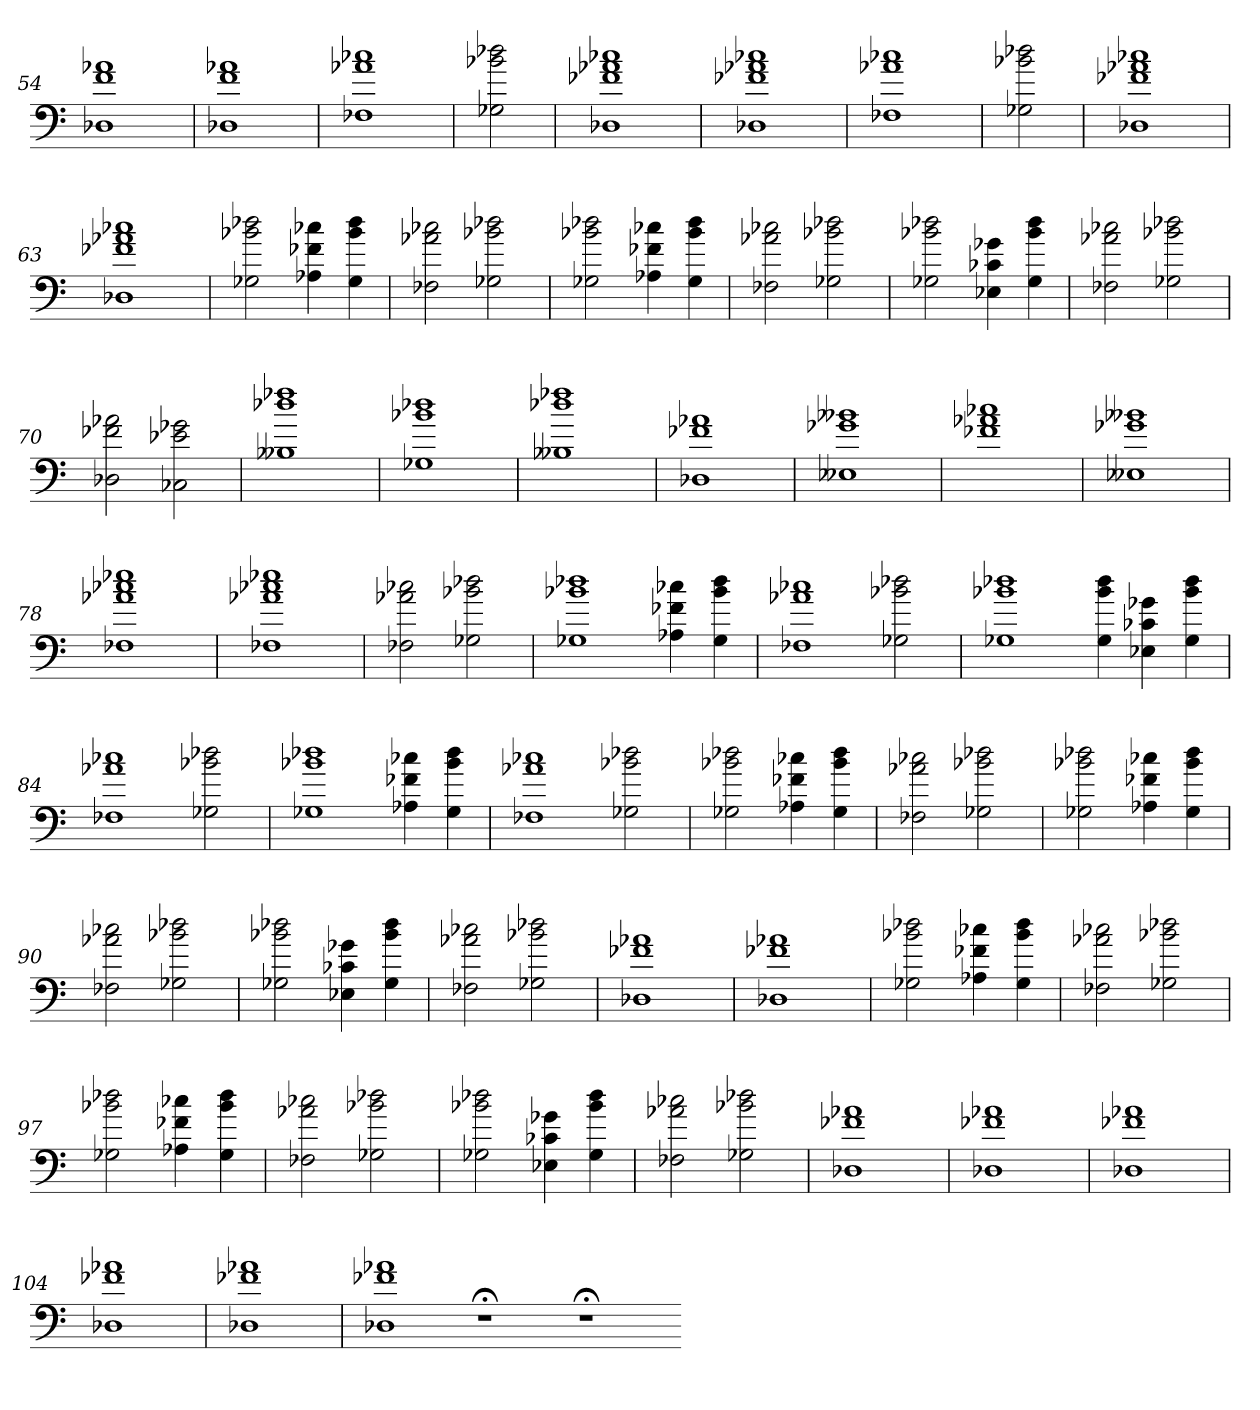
**kern
*part1
*staff1
=54
1D-X 1f 1a-X
=55
1D-X 1f 1a-X
=56
1F-X 1a-X 1cc-X
=57
2G-X 2b-X 2dd-X
=58
1D-X 1f-X 1a-X 1cc-X
=59
1D-X 1f-X 1a-X 1cc-X
=60
1F-X 1a-X 1cc-X
=61
2G-X 2b-X 2dd-X
=62
1D-X 1f-X 1a-X 1cc-X
=63
1D-X 1f-X 1a-X 1cc-X
=64
2G-X 2b-X 2dd-X
4A-X 4f-X 4cc-X
4G- 4b- 4dd-
=65
2F-X 2a-X 2cc-X
2G-X 2b-X 2dd-X
=66
2G-X 2b-X 2dd-X
4A-X 4f-X 4cc-X
4G- 4b- 4dd-
=67
2F-X 2a-X 2cc-X
2G-X 2b-X 2dd-X
=68
2G-X 2b-X 2dd-X
4E-X 4c-X 4g-X
4G- 4b- 4dd-
=69
2F-X 2a-X 2cc-X
2G-X 2b-X 2dd-X
=70
2D-X 2f-X 2a-X
2C-X 2e-X 2g-X
=71
1B--X 1dd-X 1ff-X
=72
1G-X 1b-X 1dd-X
=73
1B--X 1dd-X 1ff-X
=74
1D-X 1f-X 1a-X
=75
1E--X 1g-X 1b--X
=76
1f-X 1a-X 1cc-X
=77
1E--X 1g-X 1b--X
=78
1F-X 1a-X 1cc-X 1ee-X
=79
1F-X 1a-X 1cc-X 1ee-X
=80
2F-X 2a-X 2cc-X
2G-X 2b-X 2dd-X
=81
1G-X 1b-X 1dd-X
4A-X 4f-X 4cc-X
4G- 4b- 4dd-
=82
1F-X 1a-X 1cc-X
2G-X 2b-X 2dd-X
=83
1G-X 1b-X 1dd-X
4G- 4b- 4dd-
4E-X 4c-X 4g-X
4G- 4b- 4dd-
=84
1F-X 1a-X 1cc-X
2G-X 2b-X 2dd-X
=85
1G-X 1b-X 1dd-X
4A-X 4f-X 4cc-X
4G- 4b- 4dd-
=86
1F-X 1a-X 1cc-X
2G-X 2b-X 2dd-X
=87
2G-X 2b-X 2dd-X
4A-X 4f-X 4cc-X
4G- 4b- 4dd-
=88
2F-X 2a-X 2cc-X
2G-X 2b-X 2dd-X
=89
2G-X 2b-X 2dd-X
4A-X 4f-X 4cc-X
4G- 4b- 4dd-
=90
2F-X 2a-X 2cc-X
2G-X 2b-X 2dd-X
=91
2G-X 2b-X 2dd-X
4E-X 4c-X 4g-X
4G- 4b- 4dd-
=92
2F-X 2a-X 2cc-X
2G-X 2b-X 2dd-X
=93
1D-X 1f-X 1a-X
=94
1D-X 1f-X 1a-X
=95
2G-X 2b-X 2dd-X
4A-X 4f-X 4cc-X
4G- 4b- 4dd-
=96
2F-X 2a-X 2cc-X
2G-X 2b-X 2dd-X
=97
2G-X 2b-X 2dd-X
4A-X 4f-X 4cc-X
4G- 4b- 4dd-
=98
2F-X 2a-X 2cc-X
2G-X 2b-X 2dd-X
=99
2G-X 2b-X 2dd-X
4E-X 4c-X 4g-X
4G- 4b- 4dd-
=100
2F-X 2a-X 2cc-X
2G-X 2b-X 2dd-X
=101
1D-X 1f-X 1a-X
=102
1D-X 1f-X 1a-X
=103
1D-X 1f-X 1a-X
=104
1D-X 1f-X 1a-X
=105
1D-X 1f-X 1a-X
=106
1D-X 1f-X 1a-X
1r;<
1r;<
=-
*-
